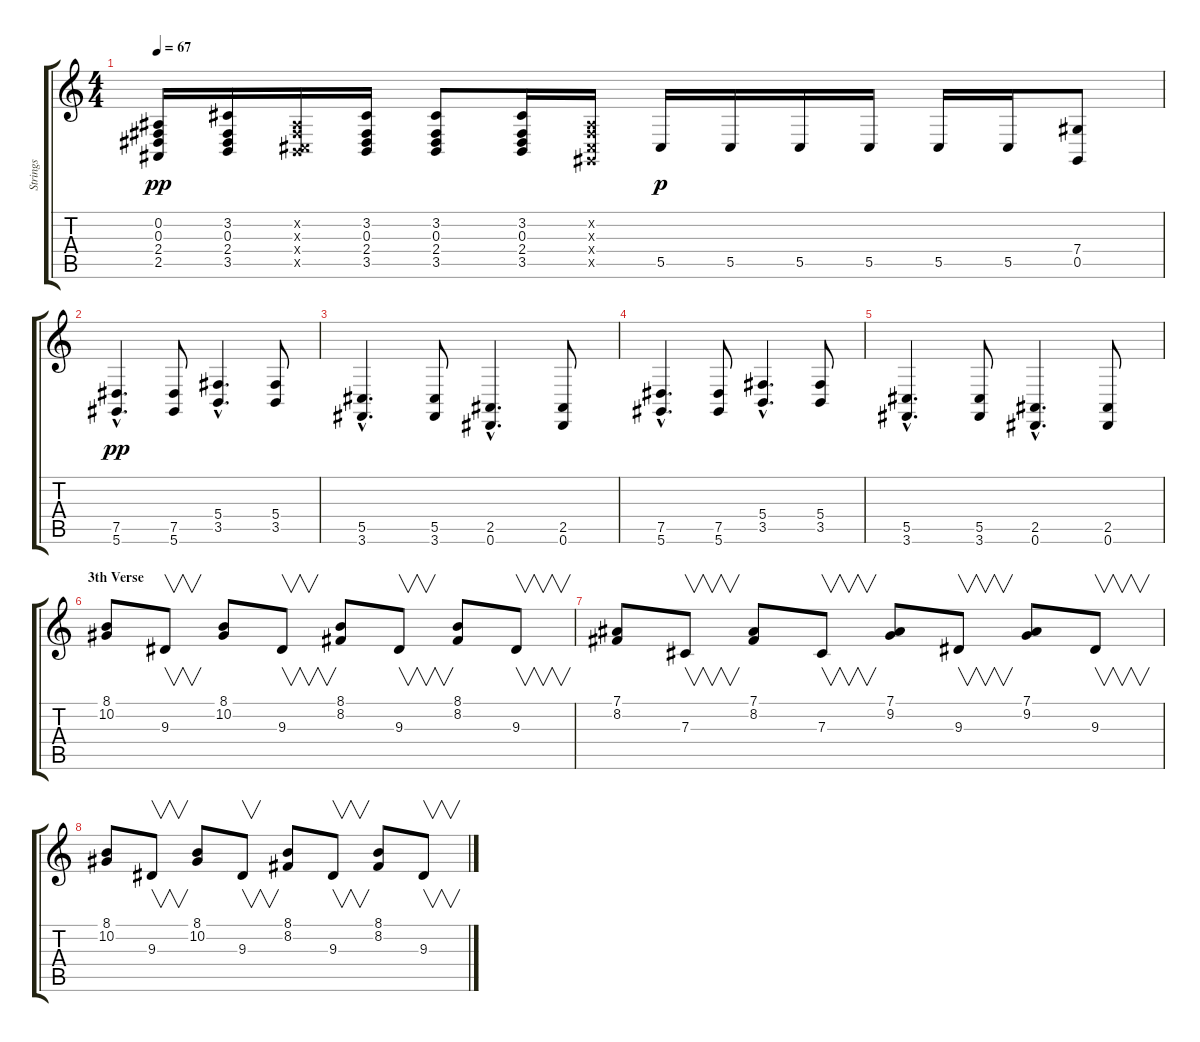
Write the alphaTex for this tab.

\track ("Strings" "Strings") {instrument stringensemble1}
\staff {score tabs}
\tuning (Eb4 Bb3 Gb3 Db3 Ab2 Eb2) {hide}
\ts (4 4)
\tempo 67
\clef g2
\ks c
(0.2 0.3 2.4 2.5).16{dy pp} (3.2 0.3 2.4 3.5).16 (0.2{x} 0.3{x} 0.4{x} 3.5{x}).16 (3.2 0.3 2.4 3.5).16 (3.2 0.3 2.4 3.5).8 (3.2 0.3 2.4 3.5).16 (0.2{x} 0.3{x} 0.4{x} 0.5{x}).16 5.5.16{dy p} 5.5.16 5.5.16 5.5.16 5.5.16 5.5.16 (7.4 0.5).8 |
(7.5{hac} 5.6{hac}).4{d dy pp} (7.5 5.6).8 (5.4{hac} 3.5{hac}).4{d} (5.4 3.5).8 |
(5.5{hac} 3.6{hac}).4{d} (5.5 3.6).8 (2.5{hac} 0.6{hac}).4{d} (2.5 0.6).8 |
(7.5{hac} 5.6{hac}).4{d} (7.5 5.6).8 (5.4{hac} 3.5{hac}).4{d} (5.4 3.5).8 |
(5.5{hac} 3.6{hac}).4{d} (5.5 3.6).8 (2.5{hac} 0.6{hac}).4{d} (2.5 0.6).8 |
\section ("" "3th Verse")
(8.1 10.2).8 9.3.8{v} (8.1 10.2).8 9.3.8{v} (8.1 8.2).8 9.3.8{v} (8.1 8.2).8 9.3.8{v} |
(7.1 8.2).8 7.3.8{v} (7.1 8.2).8 7.3.8{v} (7.1 9.2).8 9.3.8{v} (7.1 9.2).8 9.3.8{v} |
(8.1 10.2).8 9.3.8{v} (8.1 10.2).8 9.3.8{v} (8.1 8.2).8 9.3.8{v} (8.1 8.2).8 9.3.8{v}
